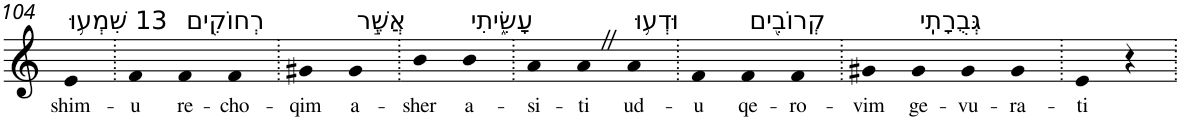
**kern	**text
*part1	*part1
*staff1	*staff1
*I"Piano	*
*I'Pno	*
!!LO:PB:g=z
*clefG2	*
*k[]	*
=104	=104
!LO:TX:a:t=13 שִׁמְע֥וּ	!
!	!LO:LY:b
4e	shim-
=105.	=105.
!	!LO:LY:b
4f	-u
!LO:TX:a:t=רְחוֹקִ֖ים	!
!	!LO:LY:b
4f	re-
!	!LO:LY:b
4f	-cho-
=106.	=106.
!	!LO:LY:b
4g#X	-qim
!LO:TX:a:t=אֲשֶׁ֣ר	!
!	!LO:LY:b
4g#	a-
=107.	=107.
!	!LO:LY:b
4b	-sher
!LO:TX:a:t=עָשִׂ֑יתִי	!
!	!LO:LY:b
4b	a-
=108.	=108.
!	!LO:LY:b
4a	-si-
!	!LO:LY:b
4aZ	-ti
!LO:TX:a:t=וּדְע֥וּ	!
!	!LO:LY:b
4a	ud-
=109.	=109.
!	!LO:LY:b
4f	-u
!LO:TX:a:t=קְרוֹבִ֖ים	!
!	!LO:LY:b
4f	qe-
!	!LO:LY:b
4f	-ro-
=110.	=110.
!	!LO:LY:b
4g#X	-vim
!LO:TX:a:t=גְּבֻרָתִֽי	!
!	!LO:LY:b
4g#	ge-
!	!LO:LY:b
4g#	-vu-
!	!LO:LY:b
4g#	-ra-
=111.	=111.
!	!LO:LY:b
4e	-ti
4r	.
=.	=.
*-	*-
